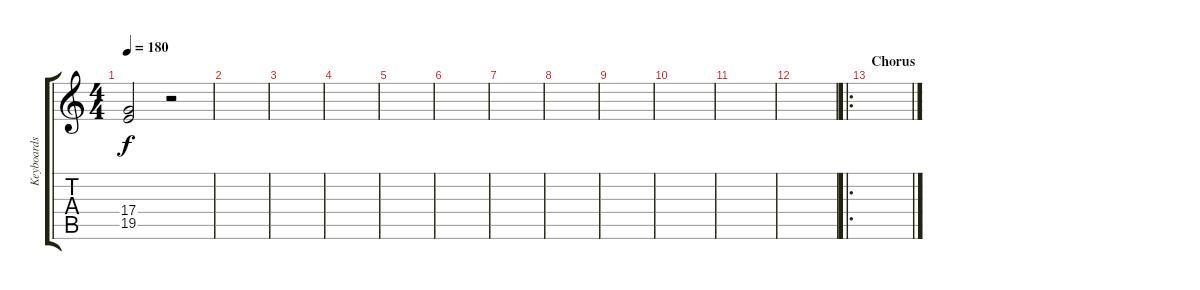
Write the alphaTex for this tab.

\track ("Keyboards I (Srings)" "Keyboards ") {instrument pad5bowed}
\staff {score tabs}
\tuning (E4 B3 G3 D3 A2 E2) {hide}
\ts (4 4)
\tempo 180
\clef g2
\ks c
(17.4 19.5).2{dy f} r.2 |
|
|
|
|
|
|
|
|
|
|
|
\ro
\section ("" "Chorus")
